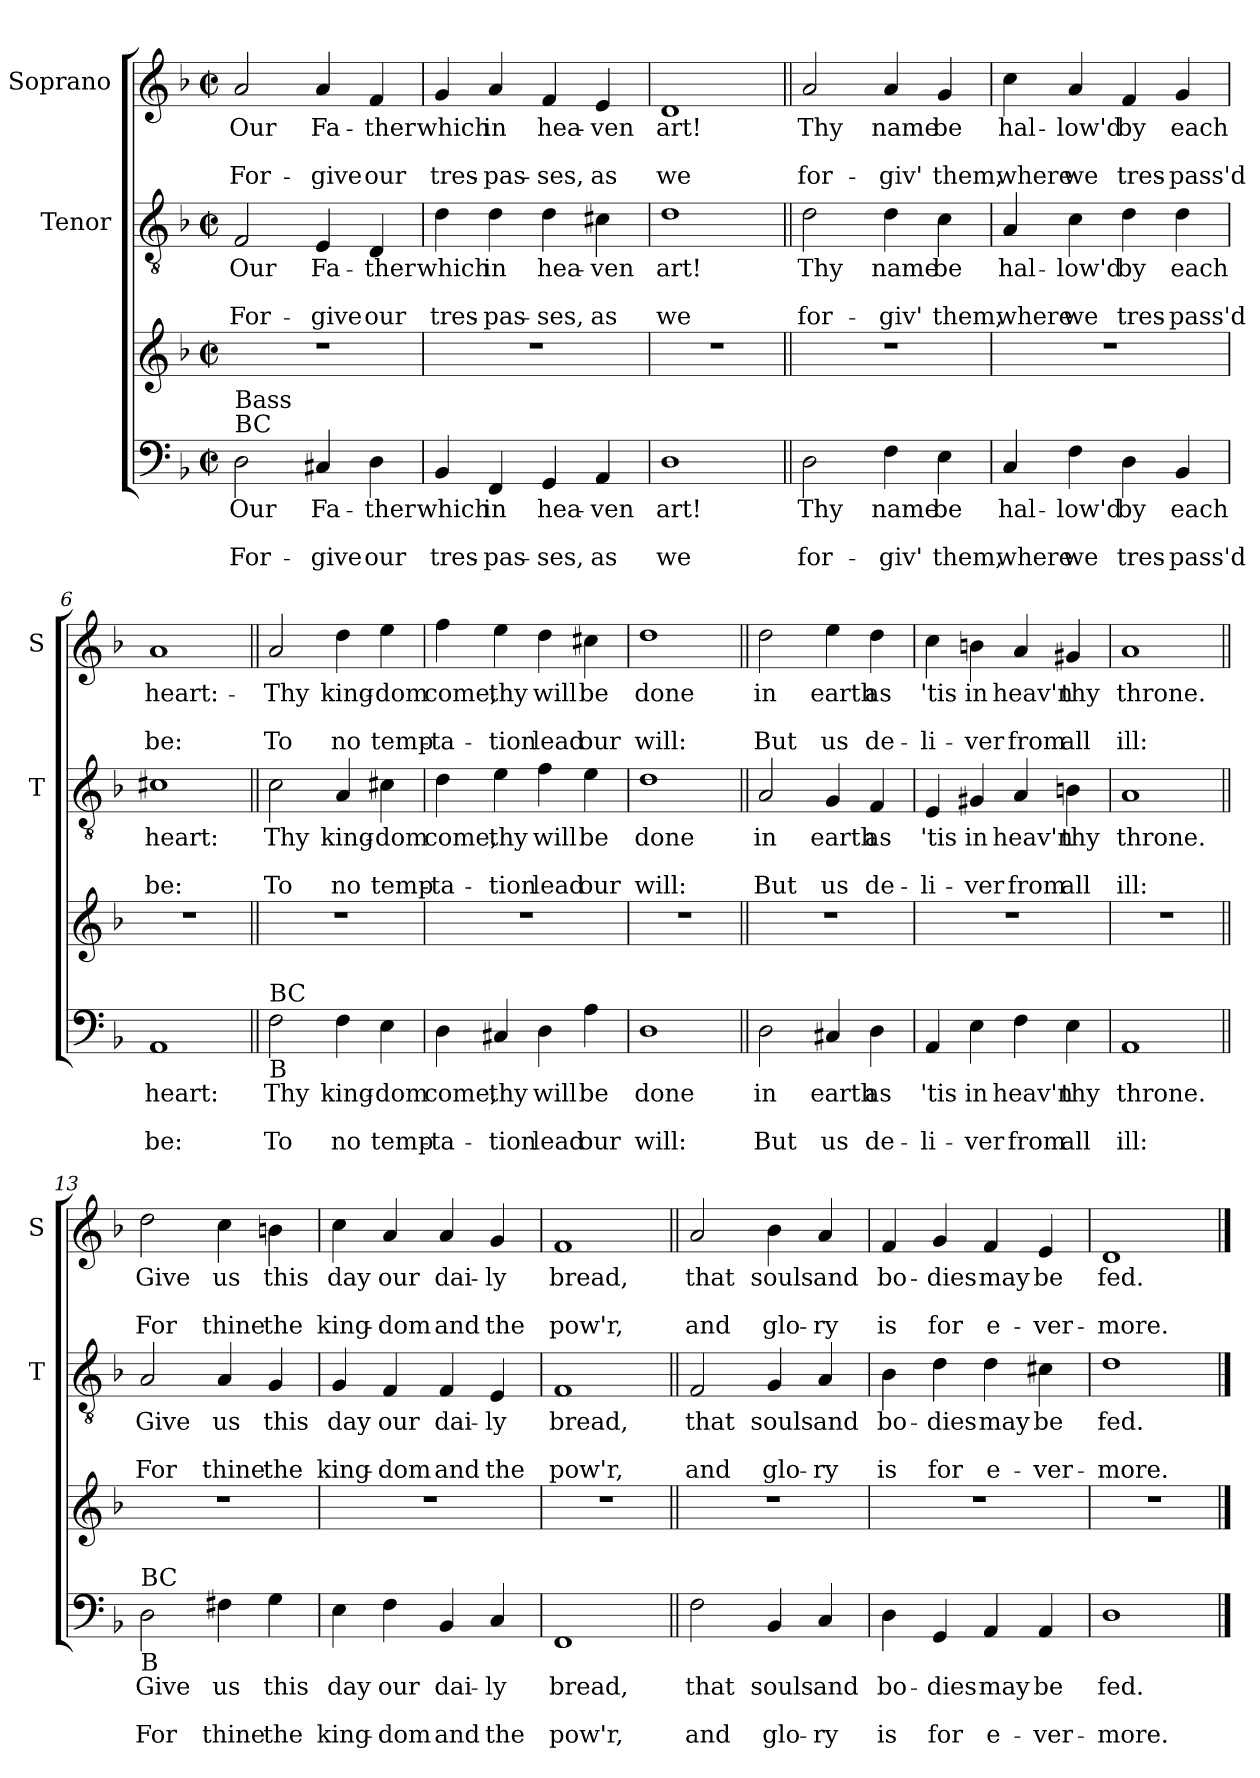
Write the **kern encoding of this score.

**kern	**text	**text	**text	**kern	**kern	**text	**text	**text	**kern	**text	**text	**text
*part3	*part3	*part3	*part3	*part3	*part2	*part2	*part2	*part2	*part1	*part1	*part1	*part1
*staff4	*staff4	*staff4	*staff4	*staff3	*staff2	*staff2	*staff2	*staff2	*staff1	*staff1	*staff1	*staff1
*	*	*	*	*	*I"Tenor	*	*	*	*I"Soprano	*	*	*
*	*	*	*	*	*I'T	*	*	*	*I'S	*	*	*
*clefF4	*	*	*	*clefG2	*clefGv2	*	*	*	*clefG2	*	*	*
*k[b-]	*	*	*	*k[b-]	*k[b-]	*	*	*	*k[b-]	*	*	*
*F:	*	*	*	*F:	*F:	*	*	*	*F:	*	*	*
*M2/2	*	*	*	*M2/2	*M2/2	*	*	*	*M2/2	*	*	*
*met(c|)	*	*	*	*met(c|)	*met(c|)	*	*	*	*met(c|)	*	*	*
=1	=1	=1	=1	=1	=1	=1	=1	=1	=1	=1	=1	=1
!LO:TX:a:t=BC	!	!	!	!	!	!	!	!	!	!	!	!
!LO:TX:a:t=Bass	!	!	!	!	!	!	!	!	!	!	!	!
!	!LO:LY:b	!	!LO:LY:b	!	!	!LO:LY:b	!	!LO:LY:b	!	!LO:LY:b	!	!LO:LY:b
2D\	Our	.	For-	1r	2F/	Our	.	For-	2a/	Our	.	For-
!	!LO:LY:b	!	!LO:LY:b	!	!	!LO:LY:b	!	!LO:LY:b	!	!LO:LY:b	!	!LO:LY:b
4C#X/	Fa-	.	-give	.	4E/	Fa-	.	-give	4a/	Fa-	.	-give
!	!LO:LY:b	!	!LO:LY:b	!	!	!LO:LY:b	!	!LO:LY:b	!	!LO:LY:b	!	!LO:LY:b
4D\	-ther	.	our	.	4D/	-ther	.	our	4f/	-ther	.	our
=2	=2	=2	=2	=2	=2	=2	=2	=2	=2	=2	=2	=2
!	!LO:LY:b	!	!LO:LY:b	!	!	!LO:LY:b	!	!LO:LY:b	!	!LO:LY:b	!	!LO:LY:b
4BB-/	which	.	tres-	1r	4d\	which	.	tres-	4g/	which	.	tres-
!	!LO:LY:b	!	!LO:LY:b	!	!	!LO:LY:b	!	!LO:LY:b	!	!LO:LY:b	!	!LO:LY:b
4FF/	in	.	-pas-	.	4d\	in	.	-pas-	4a/	in	.	-pas-
!	!LO:LY:b	!	!LO:LY:b	!	!	!LO:LY:b	!	!LO:LY:b	!	!LO:LY:b	!	!LO:LY:b
4GG/	hea-	.	-ses,	.	4d\	hea-	.	-ses,	4f/	hea-	.	-ses,
!	!LO:LY:b	!	!LO:LY:b	!	!	!LO:LY:b	!	!LO:LY:b	!	!LO:LY:b	!	!LO:LY:b
4AA/	-ven	.	as	.	4c#X\	-ven	.	as	4e/	-ven	.	as
=3	=3	=3	=3	=3	=3	=3	=3	=3	=3	=3	=3	=3
!	!LO:LY:b	!	!LO:LY:b	!	!	!LO:LY:b	!	!LO:LY:b	!	!LO:LY:b	!	!LO:LY:b
1D	art!	.	we	1r	1d	art!	.	we	1d	art!	.	we
=4||	=4||	=4||	=4||	=4||	=4||	=4||	=4||	=4||	=4||	=4||	=4||	=4||
!	!LO:LY:b	!	!LO:LY:b	!	!	!LO:LY:b	!	!LO:LY:b	!	!LO:LY:b	!	!LO:LY:b
2D\	Thy	.	for-	1r	2d\	Thy	.	for-	2a/	Thy	.	for-
!	!LO:LY:b	!	!LO:LY:b	!	!	!LO:LY:b	!	!LO:LY:b	!	!LO:LY:b	!	!LO:LY:b
4F\	name	.	-giv'	.	4d\	name	.	-giv'	4a/	name	.	-giv'
!	!LO:LY:b	!	!LO:LY:b	!	!	!LO:LY:b	!	!LO:LY:b	!	!LO:LY:b	!	!LO:LY:b
4E\	be	.	them,	.	4c\	be	.	them,	4g/	be	.	them,
=5	=5	=5	=5	=5	=5	=5	=5	=5	=5	=5	=5	=5
!	!LO:LY:b	!	!LO:LY:b	!	!	!LO:LY:b	!	!LO:LY:b	!	!LO:LY:b	!	!LO:LY:b
4C/	hal-	.	where	1r	4A/	hal-	.	where	4cc\	hal-	.	where
!	!LO:LY:b	!	!LO:LY:b	!	!	!LO:LY:b	!	!LO:LY:b	!	!LO:LY:b	!	!LO:LY:b
4F\	-low'd	.	we	.	4c\	-low'd	.	we	4a/	-low'd	.	we
!	!LO:LY:b	!	!LO:LY:b	!	!	!LO:LY:b	!	!LO:LY:b	!	!LO:LY:b	!	!LO:LY:b
4D\	by	.	tres-	.	4d\	by	.	tres-	4f/	by	.	tres-
!	!LO:LY:b	!	!LO:LY:b	!	!	!LO:LY:b	!	!LO:LY:b	!	!LO:LY:b	!	!LO:LY:b
4BB-/	each	.	-pass'd	.	4d\	each	.	-pass'd	4g/	each	.	-pass'd
=6	=6	=6	=6	=6	=6	=6	=6	=6	=6	=6	=6	=6
!	!LO:LY:b	!	!LO:LY:b	!	!	!LO:LY:b	!	!LO:LY:b	!	!LO:LY:b	!	!LO:LY:b
1AA	heart:	.	be:	1r	1c#X	heart:	.	be:	1a	heart:-	.	be:
!!LO:LB:g=z
=7||	=7||	=7||	=7||	=7||	=7||	=7||	=7||	=7||	=7||	=7||	=7||	=7||
!LO:TX:a:t=BC	!	!	!	!	!	!	!	!	!	!	!	!
!LO:TX:b:t=B	!	!	!	!	!	!	!	!	!	!	!	!
!	!LO:LY:b	!	!LO:LY:b	!	!	!LO:LY:b	!	!LO:LY:b	!	!LO:LY:b	!	!LO:LY:b
2F\	Thy	.	To	1r	2c\	Thy	.	To	2a/	-Thy	.	To
!	!LO:LY:b	!	!LO:LY:b	!	!	!LO:LY:b	!	!LO:LY:b	!	!LO:LY:b	!	!LO:LY:b
4F\	king-	.	no	.	4A/	king-	.	no	4dd\	king-	.	no
!	!LO:LY:b	!	!LO:LY:b	!	!	!LO:LY:b	!	!LO:LY:b	!	!LO:LY:b	!	!LO:LY:b
4E\	-dom	.	temp-	.	4c#X\	-dom	.	temp-	4ee\	-dom	.	temp-
=8	=8	=8	=8	=8	=8	=8	=8	=8	=8	=8	=8	=8
!	!LO:LY:b	!	!LO:LY:b	!	!	!LO:LY:b	!	!LO:LY:b	!	!LO:LY:b	!	!LO:LY:b
4D\	come,	.	-ta-	1r	4d\	come,	.	-ta-	4ff\	come,	.	-ta-
!	!LO:LY:b	!	!LO:LY:b	!	!	!LO:LY:b	!	!LO:LY:b	!	!LO:LY:b	!	!LO:LY:b
4C#X/	thy	.	-tion	.	4e\	thy	.	-tion	4ee\	thy	.	-tion
!	!LO:LY:b	!	!LO:LY:b	!	!	!LO:LY:b	!	!LO:LY:b	!	!LO:LY:b	!	!LO:LY:b
4D\	will	.	lead	.	4f\	will	.	lead	4dd\	will	.	lead
!	!LO:LY:b	!	!LO:LY:b	!	!	!LO:LY:b	!	!LO:LY:b	!	!LO:LY:b	!	!LO:LY:b
4A\	be	.	our	.	4e\	be	.	our	4cc#X\	be	.	our
=9	=9	=9	=9	=9	=9	=9	=9	=9	=9	=9	=9	=9
!	!LO:LY:b	!	!LO:LY:b	!	!	!LO:LY:b	!	!LO:LY:b	!	!LO:LY:b	!	!LO:LY:b
1D	done	.	will:	1r	1d	done	.	will:	1dd	done	.	will:
=10||	=10||	=10||	=10||	=10||	=10||	=10||	=10||	=10||	=10||	=10||	=10||	=10||
!	!LO:LY:b	!	!LO:LY:b	!	!	!LO:LY:b	!	!LO:LY:b	!	!LO:LY:b	!	!LO:LY:b
2D\	in	.	But	1r	2A/	in	.	But	2dd\	in	.	But
!	!LO:LY:b	!	!LO:LY:b	!	!	!LO:LY:b	!	!LO:LY:b	!	!LO:LY:b	!	!LO:LY:b
4C#X/	earth	.	us	.	4G/	earth	.	us	4ee\	earth	.	us
!	!LO:LY:b	!	!LO:LY:b	!	!	!LO:LY:b	!	!LO:LY:b	!	!LO:LY:b	!	!LO:LY:b
4D\	as	.	de-	.	4F/	as	.	de-	4dd\	as	.	de-
=11	=11	=11	=11	=11	=11	=11	=11	=11	=11	=11	=11	=11
!	!LO:LY:b	!	!LO:LY:b	!	!	!LO:LY:b	!	!LO:LY:b	!	!LO:LY:b	!	!LO:LY:b
4AA/	'tis	.	-li-	1r	4E/	'tis	.	-li-	4cc\	'tis	.	-li-
!	!LO:LY:b	!	!LO:LY:b	!	!	!LO:LY:b	!	!LO:LY:b	!	!LO:LY:b	!	!LO:LY:b
4E\	in	.	-ver	.	4G#X/	in	.	-ver	4bn\	in	.	-ver
!	!LO:LY:b	!	!LO:LY:b	!	!	!LO:LY:b	!	!LO:LY:b	!	!LO:LY:b	!	!LO:LY:b
4F\	heav'n	.	from	.	4A/	heav'n	.	from	4a/	heav'n	.	from
!	!LO:LY:b	!	!LO:LY:b	!	!	!LO:LY:b	!	!LO:LY:b	!	!LO:LY:b	!	!LO:LY:b
4E\	thy	.	all	.	4Bn\	thy	.	all	4g#X/	thy	.	all
=12	=12	=12	=12	=12	=12	=12	=12	=12	=12	=12	=12	=12
!	!LO:LY:b	!	!LO:LY:b	!	!	!LO:LY:b	!	!LO:LY:b	!	!LO:LY:b	!	!LO:LY:b
1AA	throne.	.	ill:	1r	1A	throne.	.	ill:	1a	throne.	.	ill:
!!LO:PB:g=z
=13||	=13||	=13||	=13||	=13||	=13||	=13||	=13||	=13||	=13||	=13||	=13||	=13||
!LO:TX:a:t=BC	!	!	!	!	!	!	!	!	!	!	!	!
!LO:TX:b:t=B	!	!	!	!	!	!	!	!	!	!	!	!
!	!LO:LY:b	!	!LO:LY:b	!	!	!LO:LY:b	!	!LO:LY:b	!	!LO:LY:b	!	!LO:LY:b
2D\	Give	.	For	1r	2A/	Give	.	For	2dd\	Give	.	For
!	!LO:LY:b	!	!LO:LY:b	!	!	!LO:LY:b	!	!LO:LY:b	!	!LO:LY:b	!	!LO:LY:b
4F#X\	us	.	thine	.	4A/	us	.	thine	4cc\	us	.	thine
!	!LO:LY:b	!	!LO:LY:b	!	!	!LO:LY:b	!	!LO:LY:b	!	!LO:LY:b	!	!LO:LY:b
4G\	this	.	the	.	4G/	this	.	the	4bn\	this	.	the
=14	=14	=14	=14	=14	=14	=14	=14	=14	=14	=14	=14	=14
!	!LO:LY:b	!	!LO:LY:b	!	!	!LO:LY:b	!	!LO:LY:b	!	!LO:LY:b	!	!LO:LY:b
4E\	day	.	king-	1r	4G/	day	.	king-	4cc\	day	.	king-
!	!LO:LY:b	!	!LO:LY:b	!	!	!LO:LY:b	!	!LO:LY:b	!	!LO:LY:b	!	!LO:LY:b
4F\	our	.	-dom	.	4F/	our	.	-dom	4a/	our	.	-dom
!	!LO:LY:b	!	!LO:LY:b	!	!	!LO:LY:b	!	!LO:LY:b	!	!LO:LY:b	!	!LO:LY:b
4BB-/	dai-	.	and	.	4F/	dai-	.	and	4a/	dai-	.	and
!	!LO:LY:b	!	!LO:LY:b	!	!	!LO:LY:b	!	!LO:LY:b	!	!LO:LY:b	!	!LO:LY:b
4C/	-ly	.	the	.	4E/	-ly	.	the	4g/	-ly	.	the
=15	=15	=15	=15	=15	=15	=15	=15	=15	=15	=15	=15	=15
!	!LO:LY:b	!	!LO:LY:b	!	!	!LO:LY:b	!	!LO:LY:b	!	!LO:LY:b	!	!LO:LY:b
1FF	bread,	.	pow'r,	1r	1F	bread,	.	pow'r,	1f	bread,	.	pow'r,
=16||	=16||	=16||	=16||	=16||	=16||	=16||	=16||	=16||	=16||	=16||	=16||	=16||
!	!LO:LY:b	!	!LO:LY:b	!	!	!LO:LY:b	!	!LO:LY:b	!	!LO:LY:b	!	!LO:LY:b
2F\	that	.	and	1r	2F/	that	.	and	2a/	that	.	and
!	!LO:LY:b	!	!LO:LY:b	!	!	!LO:LY:b	!	!LO:LY:b	!	!LO:LY:b	!	!LO:LY:b
4BB-/	souls	.	glo-	.	4G/	souls	.	glo-	4b-\	souls	.	glo-
!	!LO:LY:b	!	!LO:LY:b	!	!	!LO:LY:b	!	!LO:LY:b	!	!LO:LY:b	!	!LO:LY:b
4C/	and	.	-ry	.	4A/	and	.	-ry	4a/	and	.	-ry
=17	=17	=17	=17	=17	=17	=17	=17	=17	=17	=17	=17	=17
!	!LO:LY:b	!	!LO:LY:b	!	!	!LO:LY:b	!	!LO:LY:b	!	!LO:LY:b	!	!LO:LY:b
4D\	bo-	.	is	1r	4B-\	bo-	.	is	4f/	bo-	.	is
!	!LO:LY:b	!	!LO:LY:b	!	!	!LO:LY:b	!	!LO:LY:b	!	!LO:LY:b	!	!LO:LY:b
4GG/	-dies	.	for	.	4d\	-dies	.	for	4g/	-dies	.	for
!	!LO:LY:b	!	!LO:LY:b	!	!	!LO:LY:b	!	!LO:LY:b	!	!LO:LY:b	!	!LO:LY:b
4AA/	may	.	e-	.	4d\	may	.	e-	4f/	may	.	e-
!	!LO:LY:b	!	!LO:LY:b	!	!	!LO:LY:b	!	!LO:LY:b	!	!LO:LY:b	!	!LO:LY:b
4AA/	be	.	-ver-	.	4c#X\	be	.	-ver-	4e/	be	.	-ver-
=18	=18	=18	=18	=18	=18	=18	=18	=18	=18	=18	=18	=18
!	!LO:LY:b	!	!LO:LY:b	!	!	!LO:LY:b	!	!LO:LY:b	!	!LO:LY:b	!	!LO:LY:b
1D	fed.	.	-more.	1r	1d	fed.	.	-more.	1d	fed.	.	-more.
==	==	==	==	==	==	==	==	==	==	==	==	==
*-	*-	*-	*-	*-	*-	*-	*-	*-	*-	*-	*-	*-
